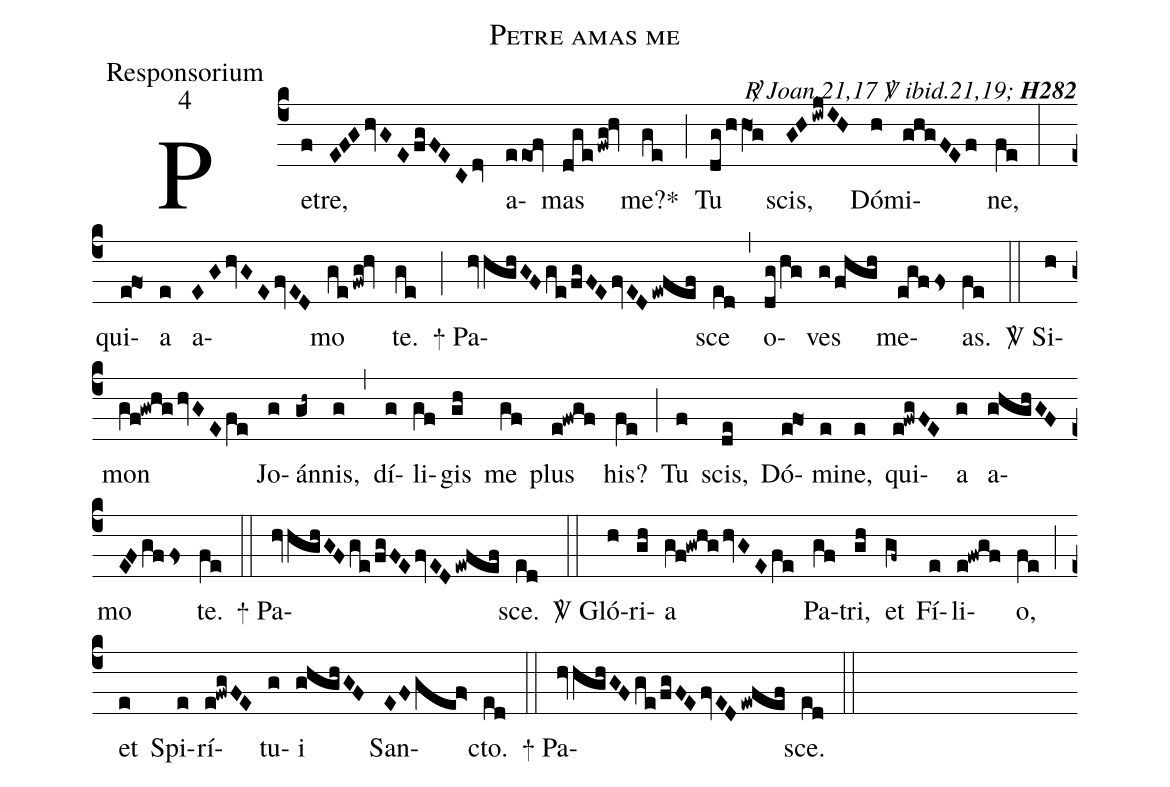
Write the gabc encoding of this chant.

name:Petre amas me;
office-part:Responsorium;
mode:4;
commentary:{\itshape\mdseries \Rbar\  Joan.21,17 \Vbar\  ibid.21,19;\/}  {\bfseries H282};
%%
(c4) Pe(f)tre,(EFGhvGEfgFECdv) a(eeo1!fv)mas(dge/fwg!hv) me?<sp>*</sp>(ge) (;)
Tu(dg/hhO1g) scis,(GHiwjIH) Dó(h)mi(ghgFEf)ne,(fe) (:)
qui(e!fo1)a(e) a(EGhvGEfvED)mo(gefwg!hv) te.(ge) (;)
<sp>+</sp> Pa(hvhghGFge/fgFEfvEDewfef)sce(ed) (,)
o(dg/hg)ves(g/fhgh) me(egfFs)as.(fe) (::)
<sp>V/</sp> Si(h)mon(gf!gwhghvGEfe) Jo(g)án(gh~)nis,(g) (,)
dí(g)li(gf)gis(gh) me(gf) plus(e!fwgf) his?(fe) (;)
Tu(f) scis,(de) Dó(e!fo1){mi}(e)ne,(e) {qu}i(e!fwgFE)a(g) a(ghghGF)mo(EFgfFs) te.(fe) (::)
<sp>+</sp> Pa(hvhghGFge/fgFEfvEDewfef)sce.(ed) (::)
<sp>V/</sp> Gló(h)ri(gh)a(gf!gwhghvGEfe) Pa(gf)tri,(gh) et(gf~) Fí(e)li(e!fwgf)o,(fe) (;)
et(e) Spi(e)rí(e@fwgFE)tu(g)i(ghghGF) San(E/0Fgef>)cto.(ed) (::)
<sp>+</sp> Pa(hvhghGFge/fgFEfvEDewfef)sce.(ed) (::)
